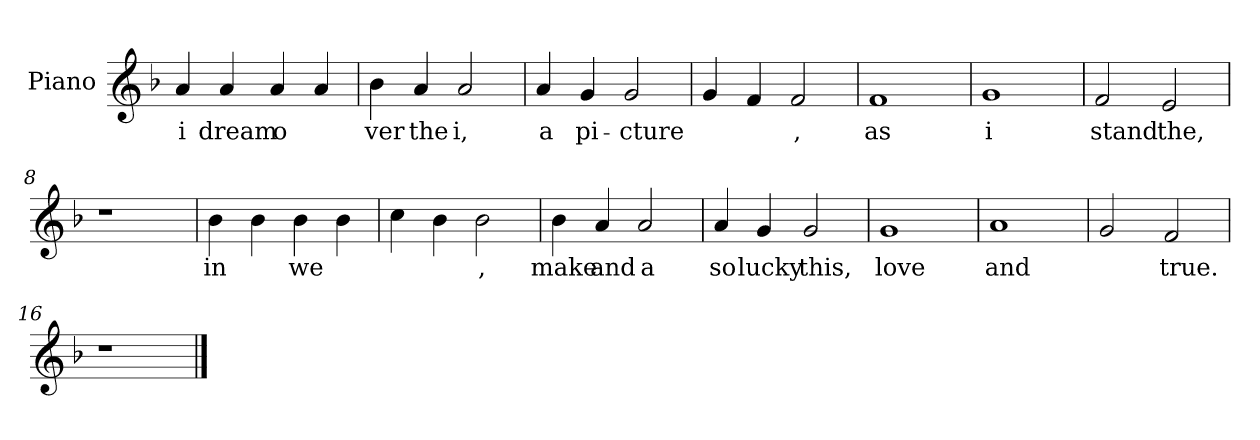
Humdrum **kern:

**kern	**text
*part1	*part1
*staff1	*staff1
*I"Piano	*
*I'Pno.	*
*clefG2	*
*k[b-]	*
*F:	*
=1	=1
4a/	i
4a/	dream
4a/	o-
4a/	--
=2	=2
4b-\	-ver
4a/	the
2a/	i,
=3	=3
4a/	a
4g/	pi-
2g/	-cture
=4	=4
4g/	--
4f/	--
2f/	-,
=5	=5
1f	as
=6	=6
1g	i
=7	=7
2f/	stand
2e/	the,
=8	=8
1r	.
=9	=9
4b-\	in
4b-\	--
4b-\	we
4b-\	--
=10	=10
4cc\	--
4b-\	--
2b-\	-,
=11	=11
4b-\	make
4a/	and
2a/	a
=12	=12
4a/	so
4g/	lucky
2g/	this,
=13	=13
1g	love
=14	=14
1a	and
=15	=15
2g/	--
2f/	true.
=16	=16
1r	.
==	==
*-	*-
